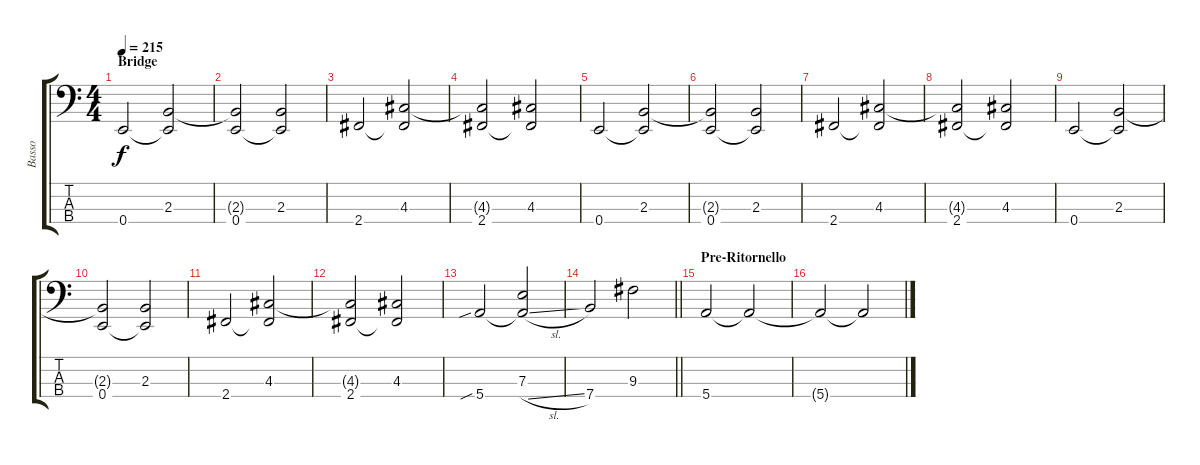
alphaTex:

\track ("Basso" "Basso") {instrument electricbassfinger}
\staff {score tabs}
\tuning (G2 D2 A1 E1) {hide}
\ts (4 4)
\section ("" "Bridge")
\tempo 215
\clef f4
\ks c
0.4.2{dy f} (2.3 0.4{t}).2 |
(2.3{t} 0.4).2 (2.3 0.4{t}).2 |
2.4.2 (4.3 2.4{t}).2 |
(4.3{t} 2.4).2 (4.3 2.4{t}).2 |
0.4.2 (2.3 0.4{t}).2 |
(2.3{t} 0.4).2 (2.3 0.4{t}).2 |
2.4.2 (4.3 2.4{t}).2 |
(4.3{t} 2.4).2 (4.3 2.4{t}).2 |
0.4.2 (2.3 0.4{t}).2 |
(2.3{t} 0.4).2 (2.3 0.4{t}).2 |
2.4.2 (4.3 2.4{t}).2 |
(4.3{t} 2.4).2 (4.3 2.4{t}).2 |
5.4{sib}.2 (7.3 5.4{sl t}).2 |
\barLineRight lightlight
7.4.2 9.3.2 |
\section ("" "Pre-Ritornello")
5.4.2 5.4{t}.2 |
5.4{t}.2 5.4{t}.2
